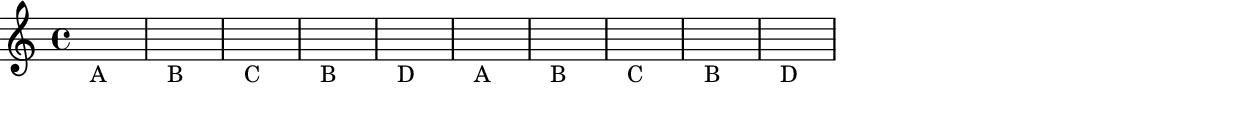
%% Generated by lilypond-book
%% Options: [exampleindent=10.16\mm,indent=0\mm,line-width=160\mm,paper-height=845.047\pt,paper-width=597.508\pt,papersize='(cons (* 597.508 pt) (* 845.047 pt))]
\include "lilypond-book-preamble.ly"


% ****************************************************************
% Start cut-&-pastable-section
% ****************************************************************

#(ly:set-option 'eps-box-padding 3.000000)



\paper {
  #(set-paper-size '(cons (* 597.508 pt) (* 845.047 pt)))
  indent = 0\mm
  line-width = 160\mm
  % offset the left padding, also add 1mm as lilypond creates cropped
  % images with a little space on the right
  line-width = #(- line-width (* mm  3.000000) (* mm 1))
}

\layout {
  
}




% ****************************************************************
% ly snippet:
% ****************************************************************
\sourcefilename "/lilypond-2.25.21/input/regression/repeat-volta-in-segno-end.ly"
\sourcefileline 0
\version "2.23.6"

#(ly:set-option 'warning-as-error #t)

\header {
  texidoc="This tests a @code{\\repeat volta} inside and at the end of
a @code{\\repeat segno}.  The music unfolds to ABCBD ABCBD"
}

piece = \new Voice \fixed c' {
  \repeat segno 2 {
    s1_"A"
    \repeat volta 2 {
      s1_"B"
      \alternative {
        s1_"C"
        s1_"D"
      }
    }
  }
}

\new Score { \piece }
\new Score { \unfoldRepeats \piece }



% ****************************************************************
% end ly snippet
% ****************************************************************
